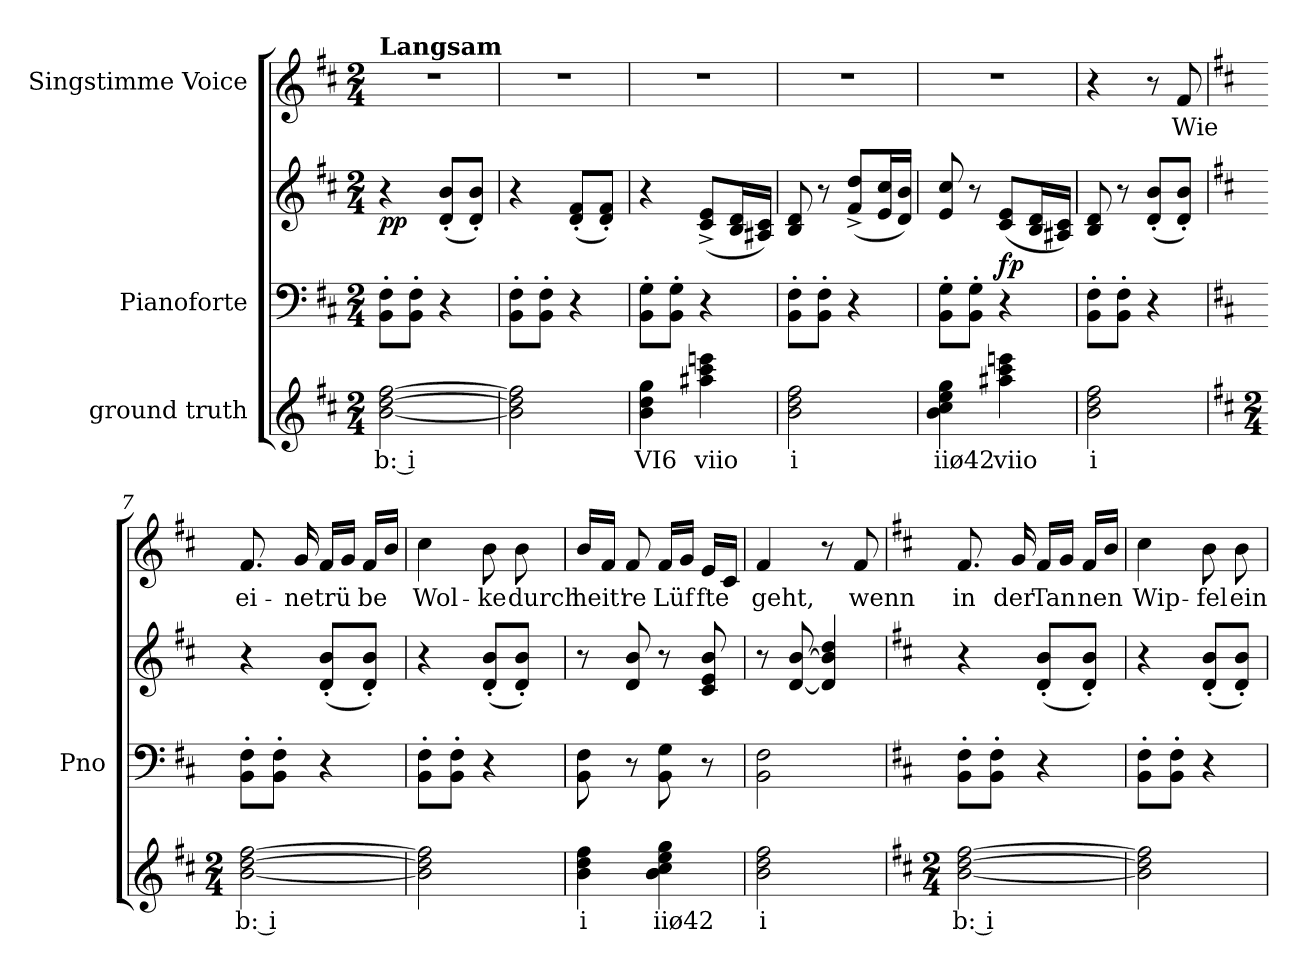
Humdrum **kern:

**kern	**text	**kern	**kern	**dynam	**kern	**text
*part3	*part3	*part2	*part2	*part2	*part1	*part1
*staff4	*staff4	*staff3	*staff2	*staff2/3	*staff1	*staff1
*I"ground truth	*	*I"Pianoforte	*	*	*I"Singstimme Voice	*
*	*	*I'Pno	*	*	*	*
*	*	*clefF4	*clefG2	*	*clefG2	*
*k[f#c#]	*	*k[f#c#]	*k[f#c#]	*	*k[f#c#]	*
*M2/4	*	*M2/4	*M2/4	*	*M2/4	*
*MM40	*	*MM40	*MM40	*	*MM40	*
=1	=1	=1	=1	=1	=1	=1
!	!	!	!	!	!LO:TX:B:t=Langsam	!
!	!	!	!	!LO:DY:b	!	!
[2b [2dd [2ff#	b: i	8BB\' 8F#\'L	4r	pp	2r	.
.	.	8BB\' 8F#\'J	.	.	.	.
.	.	4r	(<8d/' 8b/'L	.	.	.
.	.	.	8d/' 8b/'J)	.	.	.
=2	=2	=2	=2	=2	=2	=2
2b] 2dd] 2ff#]	.	8BB\' 8F#\'L	4r	.	2r	.
.	.	8BB\' 8F#\'J	.	.	.	.
.	.	4r	(<8d/' 8f#/'L	.	.	.
.	.	.	8d/' 8f#/'J)	.	.	.
=3	=3	=3	=3	=3	=3	=3
4b 4dd 4gg	VI6	8BB\' 8G\'L	4r	.	2r	.
.	.	8BB\' 8G\'J	.	.	.	.
4aa#X 4ccc# 4eeen	viio	4r	(<8c#/^ 8e/^L	.	.	.
.	.	.	16B/ 16d/L	.	.	.
.	.	.	16A#X/ 16c#/JJ)	.	.	.
=4	=4	=4	=4	=4	=4	=4
2b 2dd 2ff#	i	8BB\' 8F#\'L	8B/ 8d/	.	2r	.
.	.	8BB\' 8F#\'J	8r	.	.	.
.	.	4r	(<8f#/^ 8dd/^L	.	.	.
.	.	.	16e/ 16cc#/L	.	.	.
.	.	.	16d/ 16b/JJ)	.	.	.
=5	=5	=5	=5	=5	=5	=5
4b 4cc# 4ee 4gg	iiø42	8BB\' 8G\'L	8e/ 8cc#/	.	2r	.
.	.	8BB\' 8G\'J	8r	.	.	.
!	!	!	!	!LO:DY:b	!	!
4aa#X 4ccc# 4eeen	viio	4r	(<8c#/ 8e/L	fp	.	.
.	.	.	16B/ 16d/L	.	.	.
.	.	.	16A#X/ 16c#/JJ)	.	.	.
=6	=6	=6	=6	=6	=6	=6
2b 2dd 2ff#	i	8BB\' 8F#\'L	8B/ 8d/	.	4r	.
.	.	8BB\' 8F#\'J	8r	.	.	.
*	*	*	*	*	*MM33	*
.	.	4r	(<8d/' 8b/'L	.	8r	.
!	!	!	!	!	!	!LO:LY:b
.	.	.	8d/' 8b/'J)	.	8f#/	Wie
=7	=7	=7	=7	=7	=7	=7
*k[f#c#]	*	*	*	*	*	*
*b:	*	*	*	*	*	*
*M2/4	*	*	*	*	*	*
!	!	!	!	!	!	!LO:LY:b
[2b [2dd [2ff#	b: i	8BB\' 8F#\'L	4r	.	8.f#/	ei-
.	.	8BB\' 8F#\'J	.	.	.	.
!	!	!	!	!	!	!LO:LY:b
.	.	.	.	.	16g/	ne
!	!	!	!	!	!	!LO:LY:b
.	.	4r	(<8d/' 8b/'L	.	16f#/LL	trü
!	!	!	!	!	!	!LO:LY:b
.	.	.	.	.	16g/JJ	-
!	!	!	!	!	!	!LO:LY:b
.	.	.	8d/' 8b/'J)	.	16f#/LL	be
.	.	.	.	.	16b/JJ	.
=8	=8	=8	=8	=8	=8	=8
!	!	!	!	!	!	!LO:LY:b
2b] 2dd] 2ff#]	.	8BB\' 8F#\'L	4r	.	4cc#\	Wol-
.	.	8BB\' 8F#\'J	.	.	.	.
!	!	!	!	!	!	!LO:LY:b
.	.	4r	(<8d/' 8b/'L	.	8b\	ke
!	!	!	!	!	!	!LO:LY:b
.	.	.	8d/' 8b/'J)	.	8b\	durch
=9	=9	=9	=9	=9	=9	=9
!	!	!	!	!	!	!LO:LY:b
4b 4dd 4ff#	i	8BB\ 8F#\	8r	.	16b/LL	heit'
!	!	!	!	!	!	!LO:LY:b
.	.	.	.	.	16f#/JJ	-
!	!	!	!	!	!	!LO:LY:b
.	.	8r	8d/ 8b/	.	8f#/	re
!	!	!	!	!	!	!LO:LY:b
4b 4cc# 4ee 4gg	iiø42	8BB\ 8G\	8r	.	16f#/LL	Lüf
!	!	!	!	!	!	!LO:LY:b
.	.	.	.	.	16g/JJ	-
!	!	!	!	!	!	!LO:LY:b
.	.	8r	8c#/ 8e/ 8b/	.	16e/LL	fte
.	.	.	.	.	16c#/JJ	.
=10	=10	=10	=10	=10	=10	=10
!	!	!	!	!	!	!LO:LY:b
2b 2dd 2ff#	i	2BB\ 2F#\	8r	.	4f#/	geht,
.	.	.	[8d/ [8b/	.	.	.
.	.	.	4d/] 4b/] 4dd/	.	8r	.
!	!	!	!	!	!	!LO:LY:b
.	.	.	.	.	8f#/	wenn
=11	=11	=11	=11	=11	=11	=11
*k[f#c#]	*	*	*	*	*	*
*b:	*	*	*	*	*	*
*M2/4	*	*	*	*	*	*
!	!	!	!	!	!	!LO:LY:b
[2b [2dd [2ff#	b: i	8BB\' 8F#\'L	4r	.	8.f#/	in
.	.	8BB\' 8F#\'J	.	.	.	.
!	!	!	!	!	!	!LO:LY:b
.	.	.	.	.	16g/	der
!	!	!	!	!	!	!LO:LY:b
.	.	4r	(<8d/' 8b/'L	.	16f#/LL	Tan
!	!	!	!	!	!	!LO:LY:b
.	.	.	.	.	16g/JJ	-
!	!	!	!	!	!	!LO:LY:b
.	.	.	8d/' 8b/'J)	.	16f#/LL	nen
.	.	.	.	.	16b/JJ	.
=12	=12	=12	=12	=12	=12	=12
!	!	!	!	!	!	!LO:LY:b
2b] 2dd] 2ff#]	.	8BB\' 8F#\'L	4r	.	4cc#\	Wip-
.	.	8BB\' 8F#\'J	.	.	.	.
!	!	!	!	!	!	!LO:LY:b
.	.	4r	(<8d/' 8b/'L	.	8b\	fel
!	!	!	!	!	!	!LO:LY:b
.	.	.	8d/' 8b/'J)	.	8b\	ein
=	=	=	=	=	=	=
*-	*-	*-	*-	*-	*-	*-
